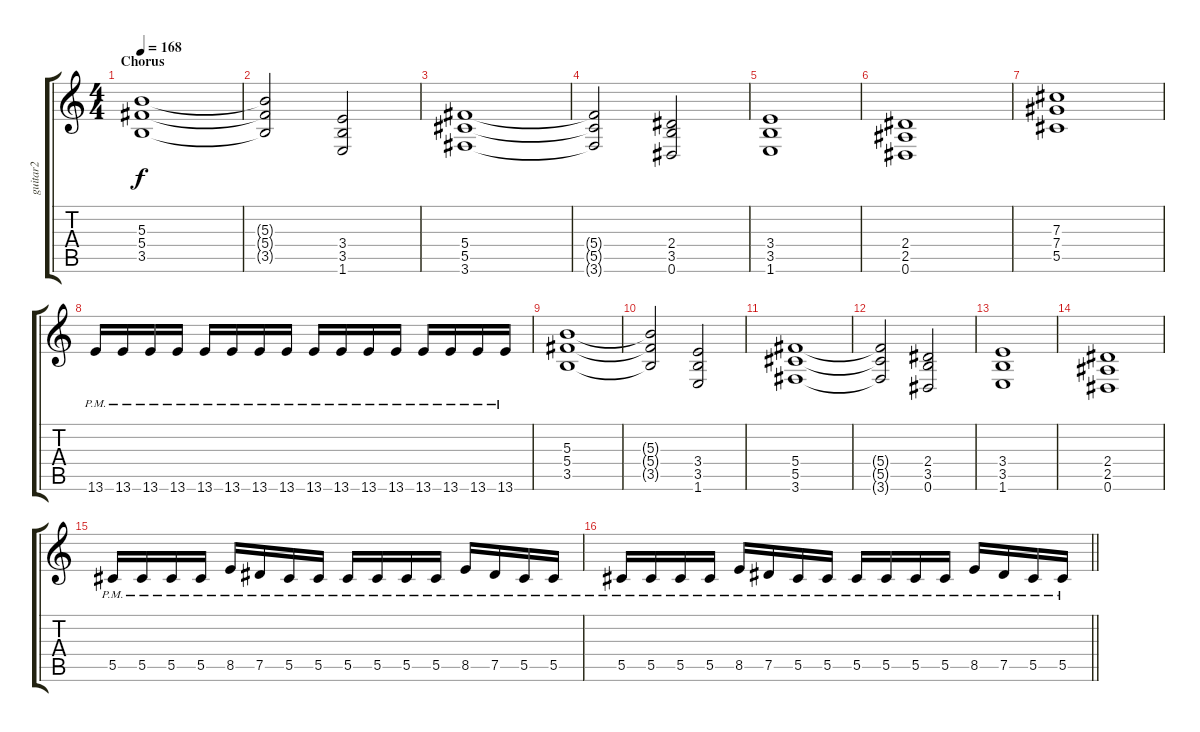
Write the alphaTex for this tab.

\track ("guitar2" "guitar2") {instrument distortionguitar}
\staff {score tabs}
\tuning (Eb4 Bb3 Gb3 Db3 Ab2 Eb2) {hide}
\ts (4 4)
\section ("" "Chorus")
\tempo 168
\clef g2
\ks c
(5.3 5.4 3.5).1{dy f} |
(5.3{t} 5.4{t} 3.5{t}).2 (3.4 3.5 1.6).2 |
(5.4 5.5 3.6).1 |
(5.4{t} 5.5{t} 3.6{t}).2 (2.4 3.5 0.6).2 |
(3.4 3.5 1.6).1 |
(2.4 2.5 0.6).1 |
(7.3 7.4 5.5).1 |
13.6{pm}.16 13.6{pm}.16 13.6{pm}.16 13.6{pm}.16 13.6{pm}.16 13.6{pm}.16 13.6{pm}.16 13.6{pm}.16 13.6{pm}.16 13.6{pm}.16 13.6{pm}.16 13.6{pm}.16 13.6{pm}.16 13.6{pm}.16 13.6{pm}.16 13.6{pm}.16 |
(5.3 5.4 3.5).1 |
(5.3{t} 5.4{t} 3.5{t}).2 (3.4 3.5 1.6).2 |
(5.4 5.5 3.6).1 |
(5.4{t} 5.5{t} 3.6{t}).2 (2.4 3.5 0.6).2 |
(3.4 3.5 1.6).1 |
(2.4 2.5 0.6).1 |
5.5{pm}.16 5.5{pm}.16 5.5{pm}.16 5.5{pm}.16 8.5{pm}.16 7.5{pm}.16 5.5{pm}.16 5.5{pm}.16 5.5{pm}.16 5.5{pm}.16 5.5{pm}.16 5.5{pm}.16 8.5{pm}.16 7.5{pm}.16 5.5{pm}.16 5.5{pm}.16 |
\barLineRight lightlight
5.5{pm}.16 5.5{pm}.16 5.5{pm}.16 5.5{pm}.16 8.5{pm}.16 7.5{pm}.16 5.5{pm}.16 5.5{pm}.16 5.5{pm}.16 5.5{pm}.16 5.5{pm}.16 5.5{pm}.16 8.5{pm}.16 7.5{pm}.16 5.5{pm}.16 5.5{pm}.16
